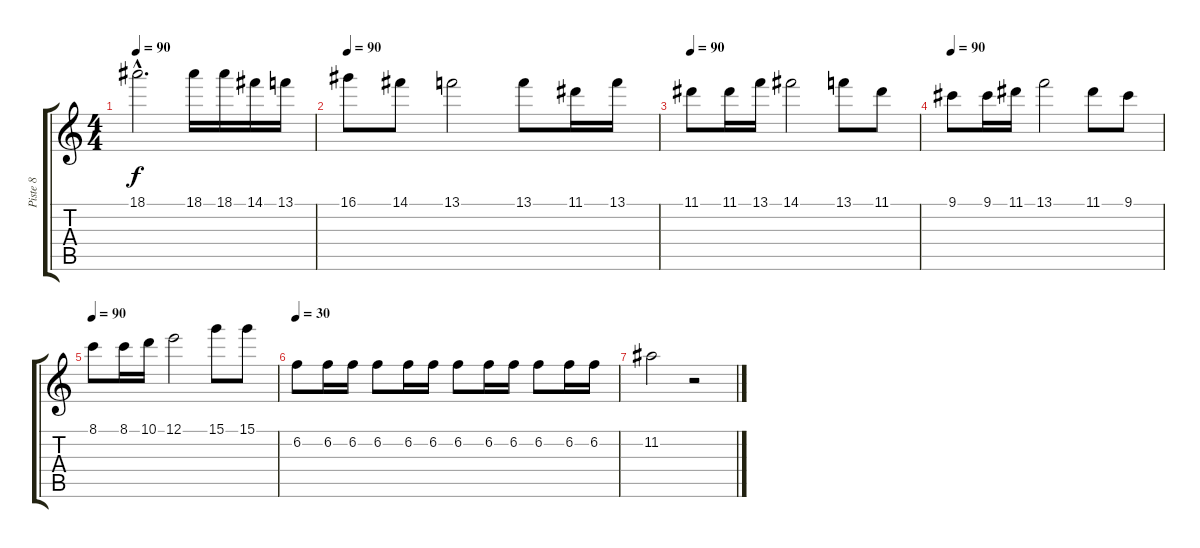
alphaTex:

\track ("Piste 8" "Piste 8") {instrument distortionguitar}
\staff {score tabs}
\tuning (E4 B3 G3 D3 A2 E2) {hide}
\ts (4 4)
\tempo 90
\clef g2
\ks c
18.1{hac}.2{d dy f} 18.1.16 18.1.16 14.1.16 13.1.16 |
\tempo 90
16.1.8 14.1.8 13.1.2 13.1.8 11.1.16 13.1.16 |
\tempo 90
11.1.8 11.1.16 13.1.16 14.1.2 13.1.8 11.1.8 |
\tempo 90
9.1.8 9.1.16 11.1.16 13.1.2 11.1.8 9.1.8 |
\tempo 90
8.1.8 8.1.16 10.1.16 12.1.2 15.1.8 15.1.8 |
\tempo 90
\tempo 30
6.2.8 6.2.16 6.2.16 6.2.8 6.2.16 6.2.16 6.2.8 6.2.16 6.2.16 6.2.8 6.2.16 6.2.16 |
11.2.2 r.2
